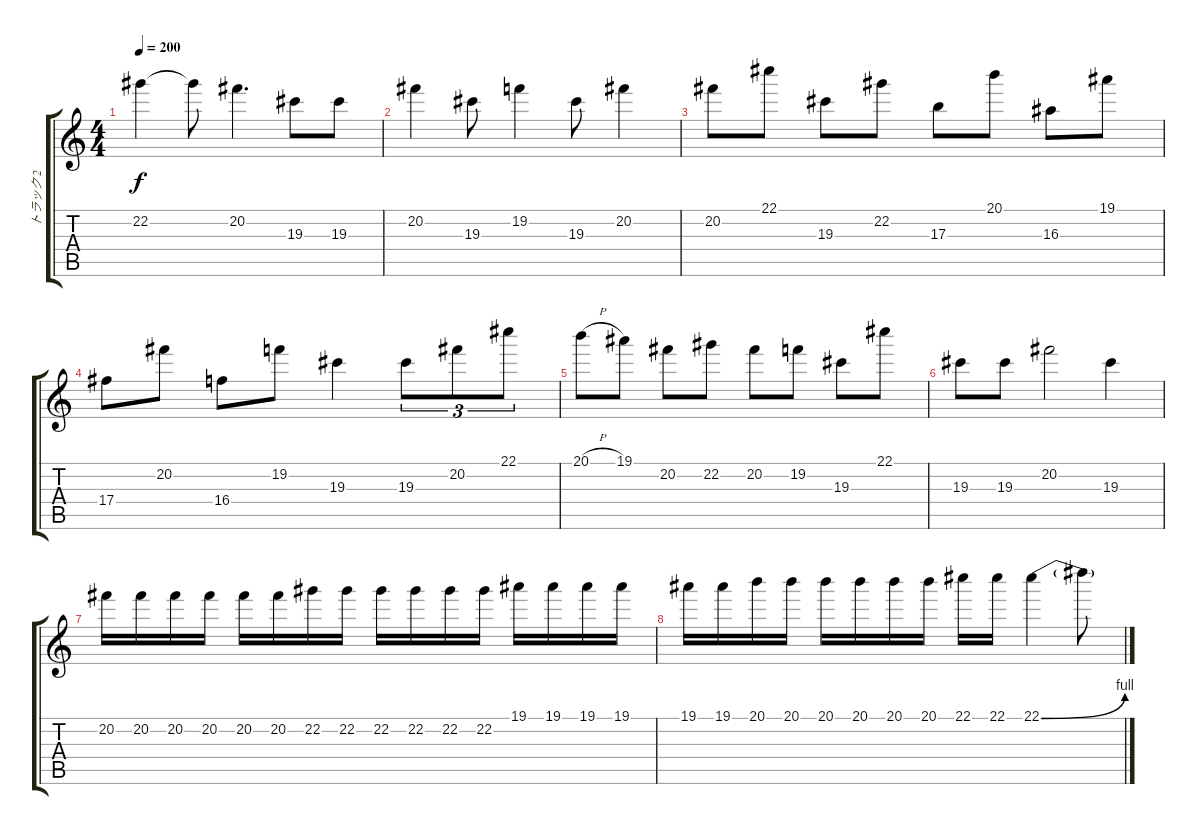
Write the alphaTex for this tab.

\track ("トラック 2" "トラック 2") {instrument acousticguitarsteel}
\staff {score tabs}
\tuning (Eb4 Bb3 Gb3 Db3 Ab2 Eb2) {hide}
\ts (4 4)
\tempo 200
\clef g2
\ks c
22.2{t}.4{dy f} 22.2{t}.8 20.2.4{d} 19.3.8 19.3.8 |
20.2.4 19.3.8 19.2.4 19.3.8 20.2.4 |
20.2.8 22.1.8 19.3.8 22.2.8 17.3.8 20.1.8 16.3.8 19.1.8 |
17.4.8 20.2.8 16.4.8 19.2.8 19.3.4 19.3.8{tu (3 2)} 20.2.8{tu (3 2)} 22.1.8{tu (3 2)} |
20.1{h}.8 19.1.8 20.2.8 22.2.8 20.2.8 19.2.8 19.3.8 22.1.8 |
19.3.8 19.3.8 20.2.2 19.3.4 |
20.2.16 20.2.16 20.2.16 20.2.16 20.2.16 20.2.16 22.2.16 22.2.16 22.2.16 22.2.16 22.2.16 22.2.16 19.1.16 19.1.16 19.1.16 19.1.16 |
19.1.16 19.1.16 20.1.16 20.1.16 20.1.16 20.1.16 20.1.16 20.1.16 22.1.16 22.1.16 22.1{be (bend 0 0 60 4)}.4 22.1{t}.8
